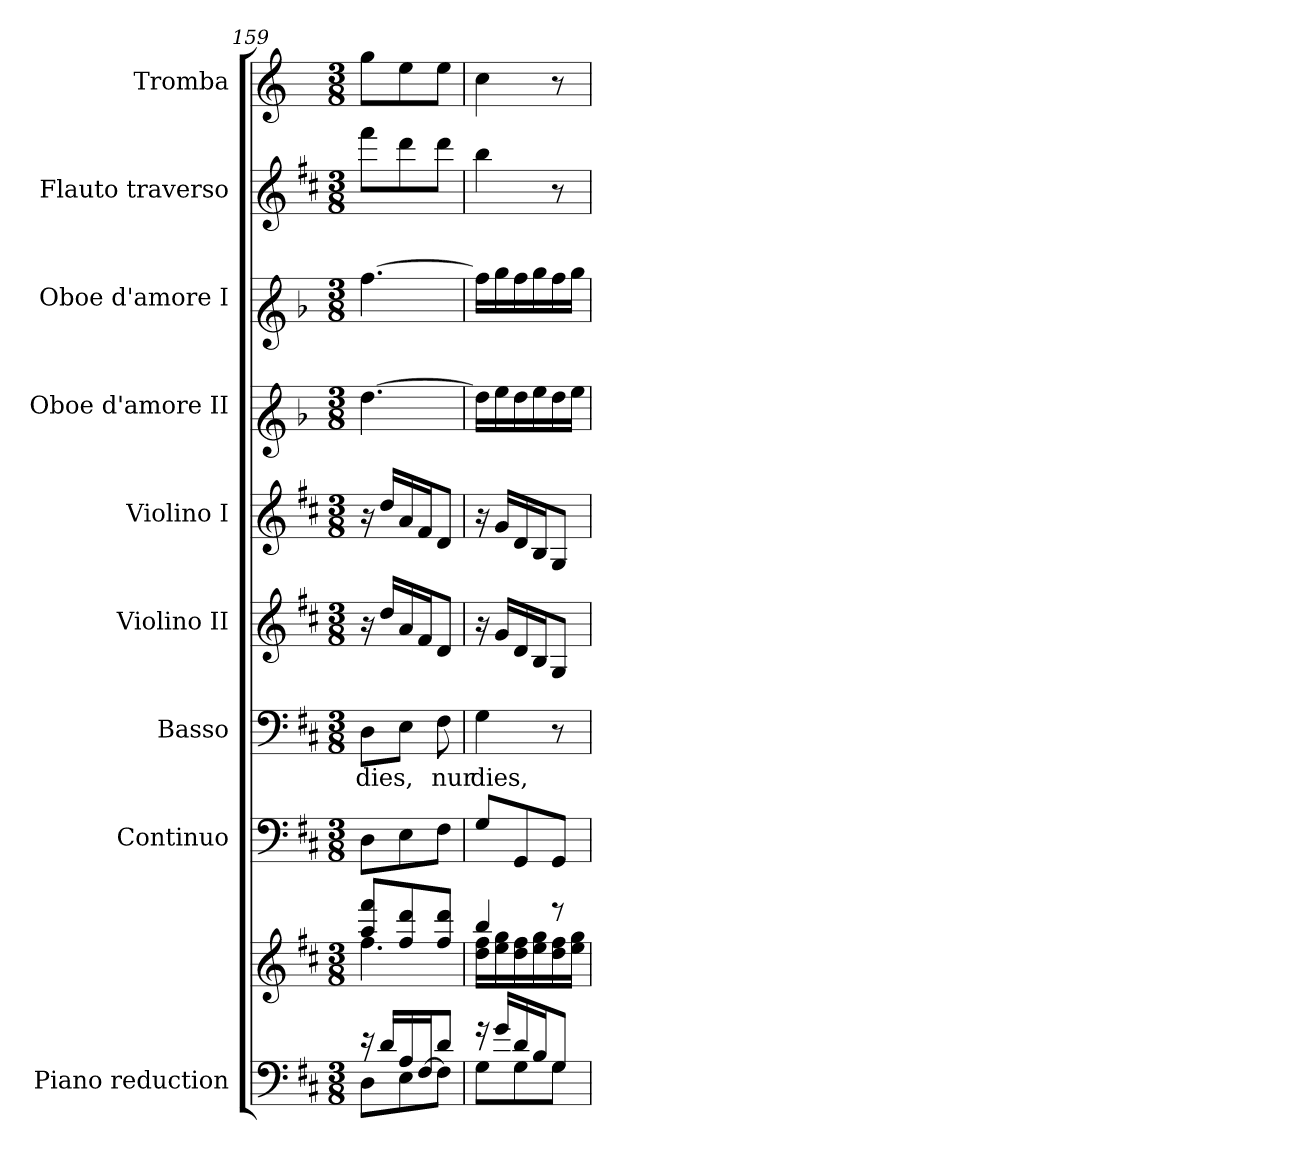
**kern	**kern	**kern	**kern	**text	**kern	**kern	**kern	**kern	**kern	**kern
*part9	*part9	*part8	*part7	*part7	*part6	*part5	*part4	*part3	*part2	*part1
*staff10	*staff9	*staff8	*staff7	*staff7	*staff6	*staff5	*staff4	*staff3	*staff2	*staff1
*I"Piano reduction	*	*I"Continuo	*I"Basso	*	*I"Violino II	*I"Violino I	*I"Oboe d'amore II	*I"Oboe d'amore I	*I"Flauto traverso	*I"Tromba
*I'Pno	*	*	*	*	*I'Vln	*I'Vln	*	*	*I'Fl	*
*clefF4	*clefG2	*clefF4	*clefF4	*	*clefG2	*clefG2	*clefG1	*clefG1	*clefG2	*clefG2
*	*	*	*	*	*	*	*ITrd2c3	*ITrd2c3	*	*ITrd-1c-2
*k[f#c#]	*k[f#c#]	*k[f#c#]	*k[f#c#]	*	*k[f#c#]	*k[f#c#]	*k[f#c#]	*k[f#c#]	*k[f#c#]	*k[f#c#]
*M3/8	*M3/8	*M3/8	*M3/8	*	*M3/8	*M3/8	*M3/8	*M3/8	*M3/8	*M3/8
=159	=159	=159	=159	=159	=159	=159	=159	=159	=159	=159
*^	*^	*	*	*	*	*	*	*	*	*
!	!	!	!	!	!	!LO:LY:b	!	!	!	!	!	!
16r	8D\L	8aa/ 8fff#/L	4.ff#\	8D\L	8D\L	dies,	16r	16r	[4.dd\	[4.ff#\	8fff#\L	8aa\L
16d/LL	.	.	.	.	.	.	16dd/LL	16dd/LL	.	.	.	.
16A/	8E\	8ff#/ 8ddd/	.	8E\	8E\J	.	16a/	16a/	.	.	8ddd\	8ff#\
[<16F#/J	.	.	.	.	.	.	16f#/J	16f#/J	.	.	.	.
!	!	!	!	!	!	!LO:LY:b	!	!	!	!	!	!
8d/J	8F#\J]	8ff#/ 8ddd/J	.	8F#\J	8F#\	nur	8d/J	8d/J	.	.	8ddd\J	8ff#\J
=160	=160	=160	=160	=160	=160	=160	=160	=160	=160	=160	=160	=160
!	!	!	!	!	!	!LO:LY:b	!	!	!	!	!	!
16r	8G\L	4bb/	16dd\ 16ff#\LL	8G/L	4G\	dies,	16r	16r	16dd\LL]	16ff#\LL]	4bb\	4dd\
16g/LL	.	.	16ee\ 16gg\	.	.	.	16g/LL	16g/LL	16ee\	16gg\	.	.
16d/	8G\	.	16dd\ 16ff#\	8GG/	.	.	16d/	16d/	16dd\	16ff#\	.	.
16B/J	.	.	16ee\ 16gg\	.	.	.	16B/J	16B/J	16ee\	16gg\	.	.
8G/J	8G\J	8r	16dd\ 16ff#\	8GG/J	8r	.	8G/J	8G/J	16dd\	16ff#\	8r	8r
.	.	.	16ee\ 16gg\JJ	.	.	.	.	.	16ee\JJ	16gg\JJ	.	.
*v	*v	*	*	*	*	*	*	*	*	*	*	*
*	*v	*v	*	*	*	*	*	*	*	*	*
=	=	=	=	=	=	=	=	=	=	=
*-	*-	*-	*-	*-	*-	*-	*-	*-	*-	*-
